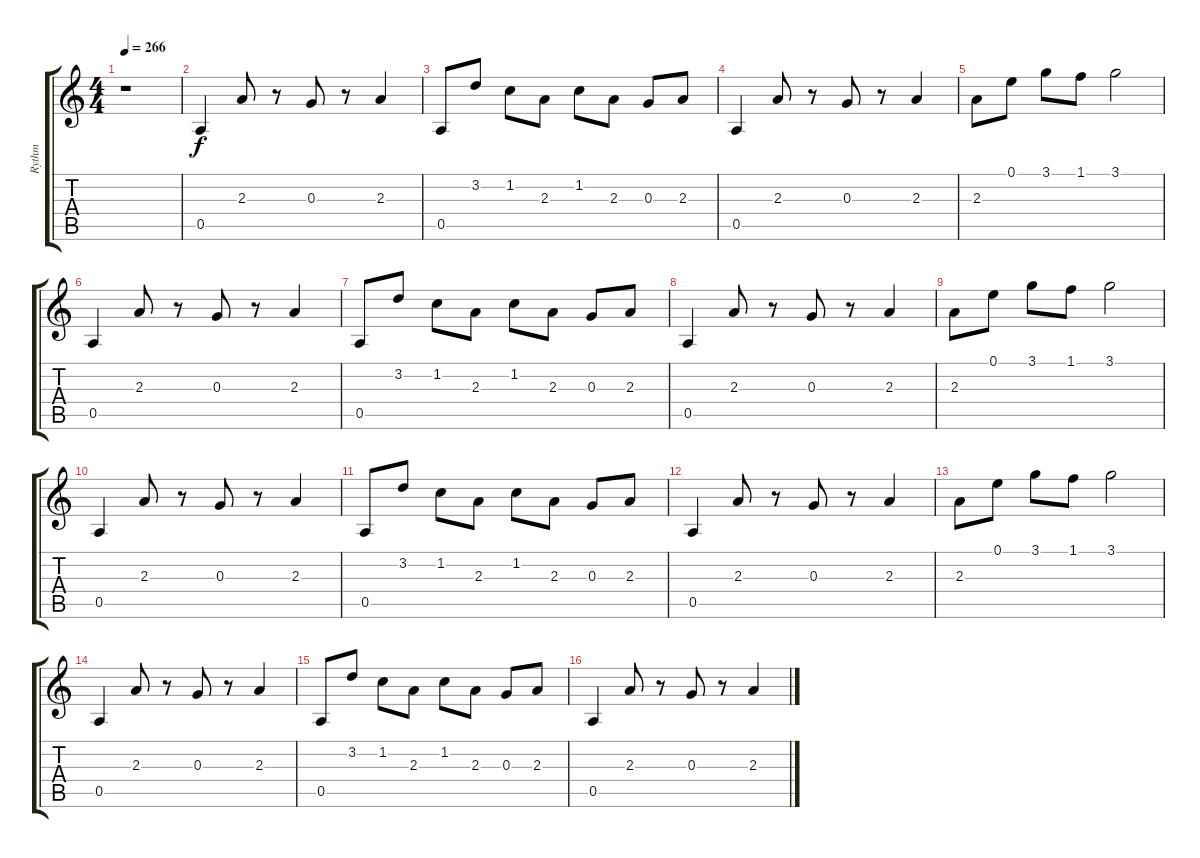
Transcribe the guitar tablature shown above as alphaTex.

\track ("Rythm" "Rythm") {instrument distortionguitar}
\staff {score tabs}
\tuning (E4 B3 G3 D3 A2 E2) {hide}
\ts (4 4)
\tempo 266
\clef g2
\ks c
r.1{dy f instrument distortionguitar} |
0.5.4 2.3.8 r.8 0.3.8 r.8 2.3.4 |
0.5.8 3.2.8 1.2.8 2.3.8 1.2.8 2.3.8 0.3.8 2.3.8 |
0.5.4 2.3.8 r.8 0.3.8 r.8 2.3.4 |
2.3.8 0.1.8 3.1.8 1.1.8 3.1.2 |
0.5.4 2.3.8 r.8 0.3.8 r.8 2.3.4 |
0.5.8 3.2.8 1.2.8 2.3.8 1.2.8 2.3.8 0.3.8 2.3.8 |
0.5.4 2.3.8 r.8 0.3.8 r.8 2.3.4 |
2.3.8 0.1.8 3.1.8 1.1.8 3.1.2 |
0.5.4 2.3.8 r.8 0.3.8 r.8 2.3.4 |
0.5.8 3.2.8 1.2.8 2.3.8 1.2.8 2.3.8 0.3.8 2.3.8 |
0.5.4 2.3.8 r.8 0.3.8 r.8 2.3.4 |
2.3.8 0.1.8 3.1.8 1.1.8 3.1.2 |
0.5.4 2.3.8 r.8 0.3.8 r.8 2.3.4 |
0.5.8 3.2.8 1.2.8 2.3.8 1.2.8 2.3.8 0.3.8 2.3.8 |
0.5.4 2.3.8 r.8 0.3.8 r.8 2.3.4
